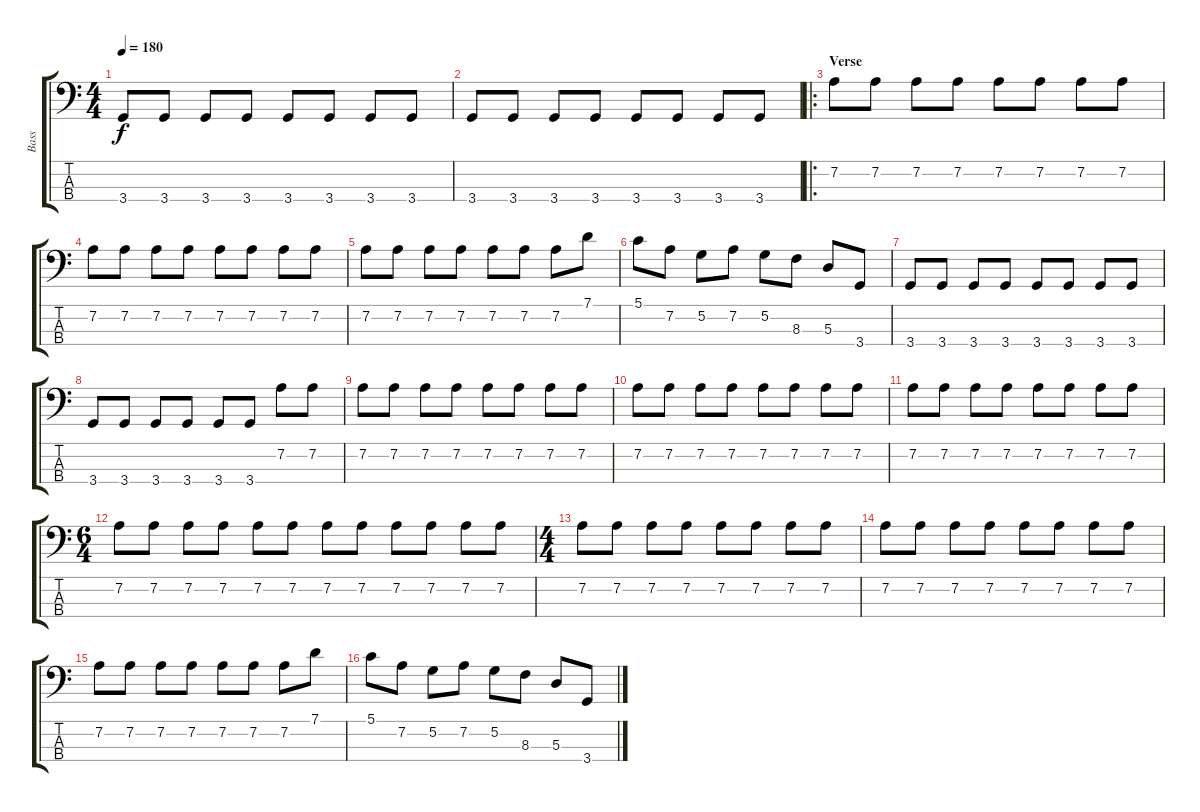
\track ("Bass" "Bass") {instrument electricbassfinger}
\staff {score tabs}
\tuning (G2 D2 A1 E1) {hide}
\ts (4 4)
\tempo 180
\clef f4
\ks c
3.4.8{dy f} 3.4.8 3.4.8 3.4.8 3.4.8 3.4.8 3.4.8 3.4.8 |
3.4.8 3.4.8 3.4.8 3.4.8 3.4.8 3.4.8 3.4.8 3.4.8 |
\ro
\section ("" "Verse")
7.2.8 7.2.8 7.2.8 7.2.8 7.2.8 7.2.8 7.2.8 7.2.8 |
7.2.8 7.2.8 7.2.8 7.2.8 7.2.8 7.2.8 7.2.8 7.2.8 |
7.2.8 7.2.8 7.2.8 7.2.8 7.2.8 7.2.8 7.2.8 7.1.8 |
5.1.8 7.2.8 5.2.8 7.2.8 5.2.8 8.3.8 5.3.8 3.4.8 |
3.4.8 3.4.8 3.4.8 3.4.8 3.4.8 3.4.8 3.4.8 3.4.8 |
3.4.8 3.4.8 3.4.8 3.4.8 3.4.8 3.4.8 7.2.8 7.2.8 |
7.2.8 7.2.8 7.2.8 7.2.8 7.2.8 7.2.8 7.2.8 7.2.8 |
7.2.8 7.2.8 7.2.8 7.2.8 7.2.8 7.2.8 7.2.8 7.2.8 |
7.2.8 7.2.8 7.2.8 7.2.8 7.2.8 7.2.8 7.2.8 7.2.8 |
\ts (6 4)
7.2.8 7.2.8 7.2.8 7.2.8 7.2.8 7.2.8 7.2.8 7.2.8 7.2.8 7.2.8 7.2.8 7.2.8 |
\ts (4 4)
7.2.8 7.2.8 7.2.8 7.2.8 7.2.8 7.2.8 7.2.8 7.2.8 |
7.2.8 7.2.8 7.2.8 7.2.8 7.2.8 7.2.8 7.2.8 7.2.8 |
7.2.8 7.2.8 7.2.8 7.2.8 7.2.8 7.2.8 7.2.8 7.1.8 |
5.1.8 7.2.8 5.2.8 7.2.8 5.2.8 8.3.8 5.3.8 3.4.8
